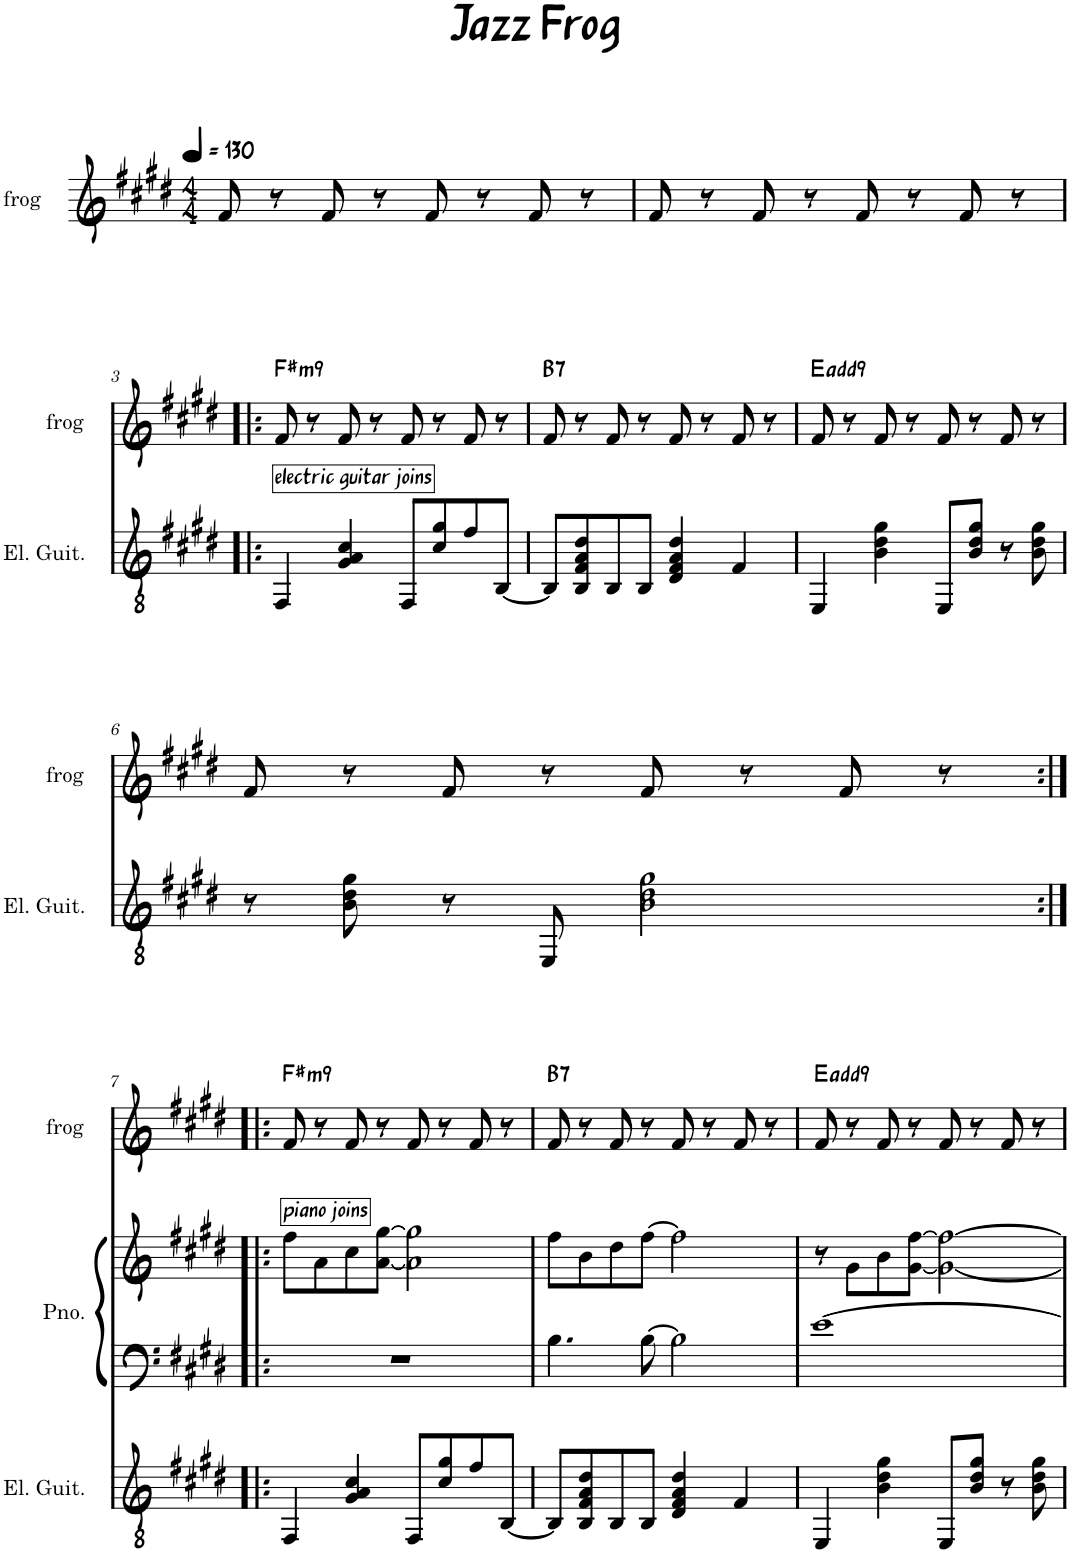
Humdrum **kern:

**kern	**kern	**kern	**kern	**harte
*part3	*part2	*part2	*part1	*part1
*staff4	*staff3	*staff2	*staff1	*
*I"Electric Guitar	*I"Piano	*	*I"frog	*
*I'El. Guit.	*I'Pno.	*	*I'frog	*
*stria5	*stria5	*stria5	*	*
*clefGv2	*clefF4	*clefG2	*clefG2	*
*k[f#c#g#d#]	*k[f#c#g#d#]	*k[f#c#g#d#]	*k[f#c#g#d#]	*
*M4/4	*M4/4	*M4/4	*M4/4	*
*MM130	*MM130	*MM130	*MM130	*
=1	=1	=1	=1	=1
1r	1r	1r	8f#/	.
.	.	.	8r	.
.	.	.	8f#/	.
.	.	.	8r	.
.	.	.	8f#/	.
.	.	.	8r	.
.	.	.	8f#/	.
.	.	.	8r	.
=2	=2	=2	=2	=2
1r	1r	1r	8f#/	.
.	.	.	8r	.
.	.	.	8f#/	.
.	.	.	8r	.
.	.	.	8f#/	.
.	.	.	8r	.
.	.	.	8f#/	.
.	.	.	8r	.
!!LO:LB:g=z
=3!|:	=3!|:	=3!|:	=3!|:	=3!|:
!LO:TX:a:t=electric guitar joins	!	!	!	!LO:H:kt=m9
4FF#/	1r	1r	8f#/	F#:min9
.	.	.	8r	.
4G#/ 4A/ 4c#/	.	.	8f#/	.
.	.	.	8r	.
8FF#/L	.	.	8f#/	.
8c#/ 8g#/	.	.	8r	.
8f#/	.	.	8f#/	.
[8BB/J	.	.	8r	.
=4	=4	=4	=4	=4
!	!	!	!	!LO:H:kt=7
8BB/L]	1r	1r	8f#/	B:7
8BB/ 8F#/ 8A/ 8d#/	.	.	8r	.
8BB/	.	.	8f#/	.
8BB/J	.	.	8r	.
4D#/ 4F#/ 4A/ 4d#/	.	.	8f#/	.
.	.	.	8r	.
4F#/	.	.	8f#/	.
.	.	.	8r	.
=5	=5	=5	=5	=5
4EE/	1r	1r	8f#/	E:maj(9)
.	.	.	8r	.
4B\ 4d#\ 4g#\	.	.	8f#/	.
.	.	.	8r	.
8EE/L	.	.	8f#/	.
8B/ 8d#/ 8g#/J	.	.	8r	.
8r	.	.	8f#/	.
8B\ 8d#\ 8g#\	.	.	8r	.
!!LO:LB:g=z
=6	=6	=6	=6	=6
8r	1r	1r	8f#/	.
8B\ 8d#\ 8g#\	.	.	8r	.
8r	.	.	8f#/	.
8EE/	.	.	8r	.
2B\ 2d#\ 2g#\	.	.	8f#/	.
.	.	.	8r	.
.	.	.	8f#/	.
.	.	.	8r	.
!!LO:LB:g=z
=7:|!|:	=7:|!|:	=7:|!|:	=7:|!|:	=7:|!|:
!	!	!LO:TX:a:t=piano joins	!	!LO:H:kt=m9
4FF#/	1r	8ff#\L	8f#/	F#:min9
.	.	8a\	8r	.
4G#/ 4A/ 4c#/	.	8cc#\	8f#/	.
.	.	[8a\ [8gg#\J	8r	.
8FF#/L	.	2a\] 2gg#\]	8f#/	.
8c#/ 8g#/	.	.	8r	.
8f#/	.	.	8f#/	.
[8BB/J	.	.	8r	.
=8	=8	=8	=8	=8
!	!	!	!	!LO:H:kt=7
8BB/L]	4.B\	8ff#\L	8f#/	B:7
8BB/ 8F#/ 8A/ 8d#/	.	8b\	8r	.
8BB/	.	8dd#\	8f#/	.
8BB/J	[8B\	[8ff#\J	8r	.
4D#/ 4F#/ 4A/ 4d#/	2B\]	2ff#\]	8f#/	.
.	.	.	8r	.
4F#/	.	.	8f#/	.
.	.	.	8r	.
=9	=9	=9	=9	=9
4EE/	[1e	8r	8f#/	E:maj(9)
.	.	8g#\L	8r	.
4B\ 4d#\ 4g#\	.	8b\	8f#/	.
.	.	[8g#\ [8ff#\J	8r	.
8EE/L	.	2g#\_ 2ff#\_	8f#/	.
8B/ 8d#/ 8g#/J	.	.	8r	.
8r	.	.	8f#/	.
8B\ 8d#\ 8g#\	.	.	8r	.
=	=	=	=	=
*-	*-	*-	*-	*-
